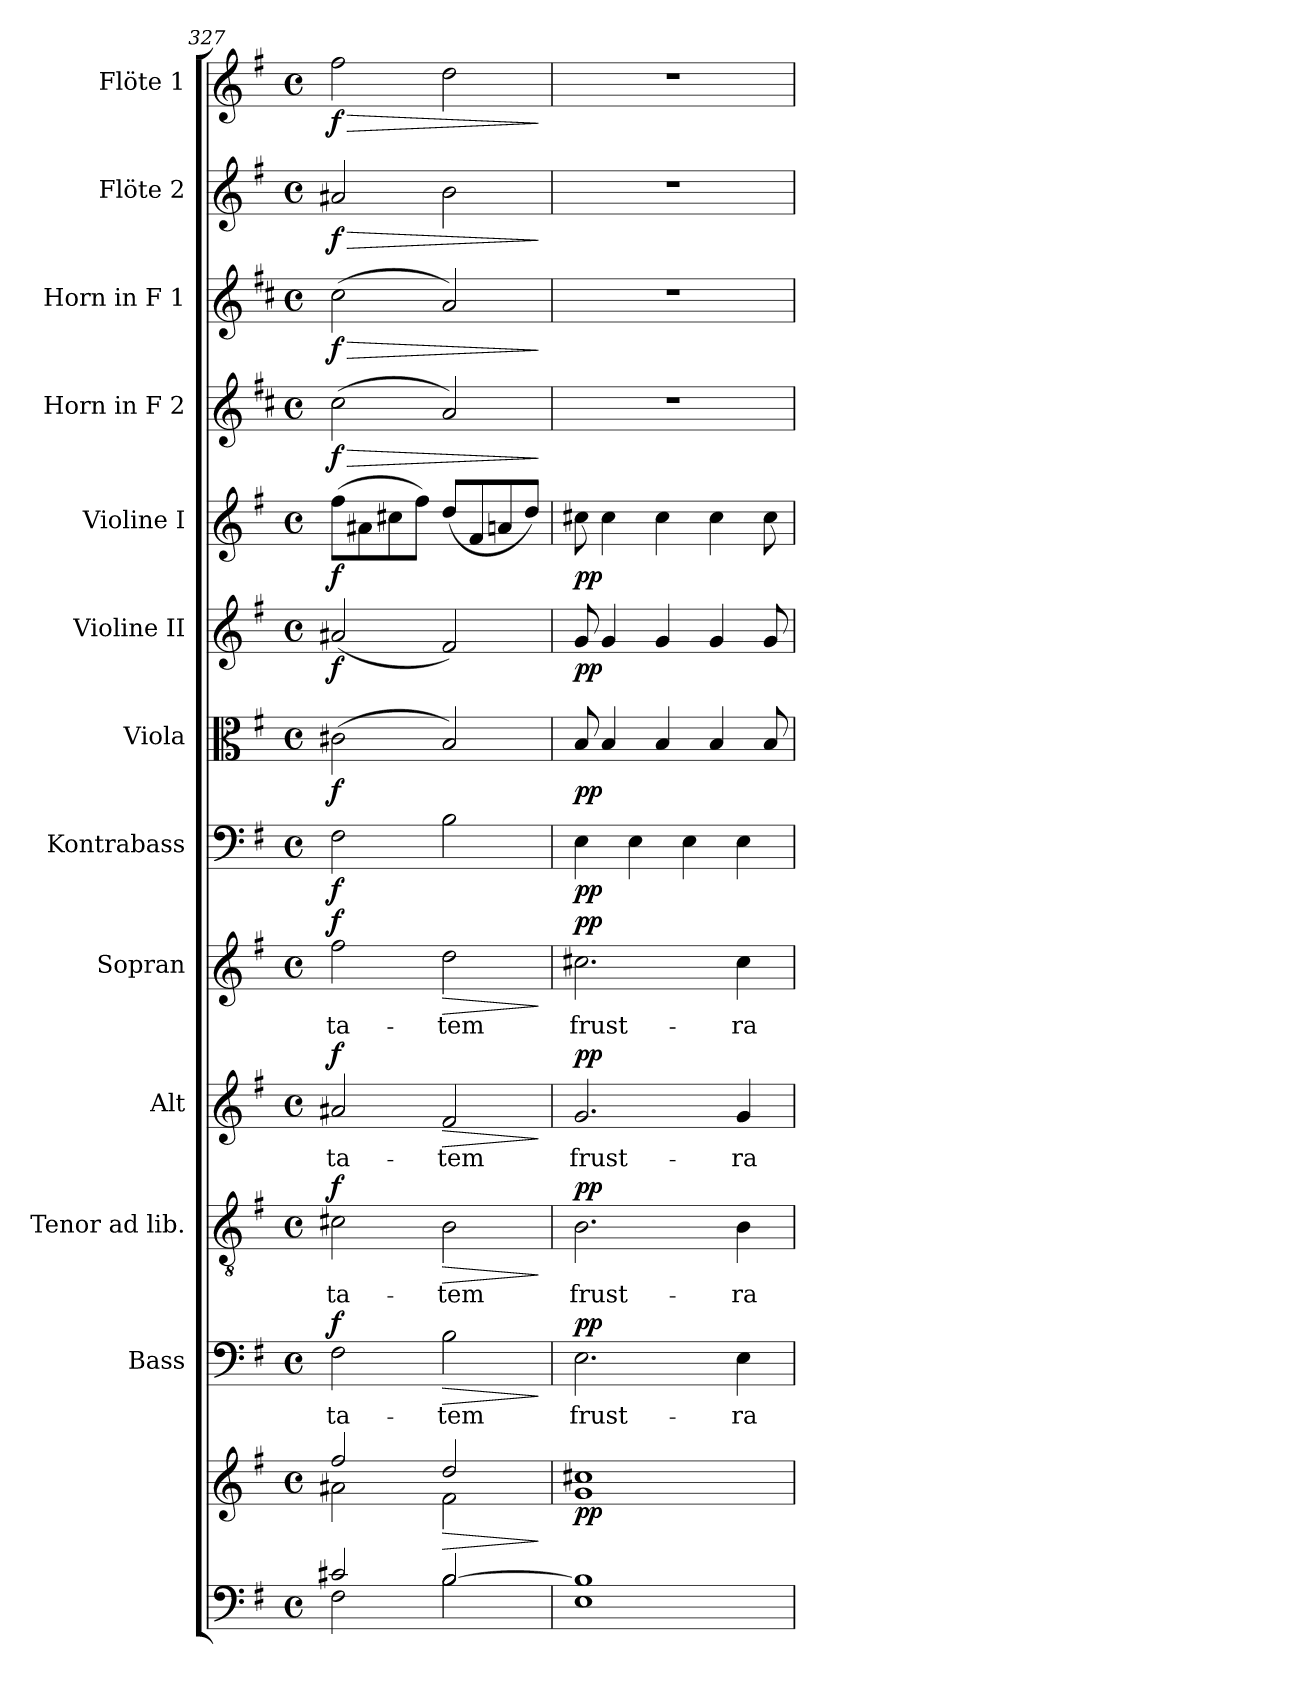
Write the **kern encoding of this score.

**kern	**kern	**dynam	**kern	**text	**dynam	**kern	**text	**dynam	**kern	**text	**dynam	**kern	**text	**dynam	**kern	**dynam	**kern	**dynam	**kern	**dynam	**kern	**dynam	**kern	**dynam	**kern	**dynam	**kern	**dynam	**kern	**dynam
*part13	*part13	*part13	*part12	*part12	*part12	*part11	*part11	*part11	*part10	*part10	*part10	*part9	*part9	*part9	*part8	*part8	*part7	*part7	*part6	*part6	*part5	*part5	*part4	*part4	*part3	*part3	*part2	*part2	*part1	*part1
*staff14	*staff13	*staff13/14	*staff12	*staff12	*staff12	*staff11	*staff11	*staff11	*staff10	*staff10	*staff10	*staff9	*staff9	*staff9	*staff8	*staff8	*staff7	*staff7	*staff6	*staff6	*staff5	*staff5	*staff4	*staff4	*staff3	*staff3	*staff2	*staff2	*staff1	*staff1
*	*	*	*I"Bass	*	*	*I"Tenor ad lib.	*	*	*I"Alt	*	*	*I"Sopran	*	*	*I"Kontrabass	*	*I"Viola	*	*I"Violine II	*	*I"Violine I	*	*I"Horn in F 2	*	*I"Horn in F 1	*	*I"Flöte 2	*	*I"Flöte 1	*
*	*	*	*I'B.	*	*	*I'T.	*	*	*I'A.	*	*	*I'S.	*	*	*I'Kb.	*	*I'Vla.	*	*I'Vl. II	*	*I'Vl. I	*	*	*	*	*	*I'Fl. 2	*	*I'Fl. 1	*
*clefF4	*clefG2	*	*clefF4	*	*	*clefGv2	*	*	*clefG2	*	*	*clefG2	*	*	*clefF4	*	*clefC3	*	*clefG2	*	*clefG2	*	*clefG2	*	*clefG2	*	*clefG2	*	*clefG2	*
*	*	*	*	*	*	*	*	*	*	*	*	*	*	*	*ITrd7c12	*	*	*	*	*	*	*	*ITrd4c7	*	*ITrd4c7	*	*	*	*	*
*k[f#]	*k[f#]	*	*k[f#]	*	*	*k[f#]	*	*	*k[f#]	*	*	*k[f#]	*	*	*k[f#]	*	*k[f#]	*	*k[f#]	*	*k[f#]	*	*k[f#]	*	*k[f#]	*	*k[f#]	*	*k[f#]	*
*G:	*G:	*	*G:	*	*	*G:	*	*	*G:	*	*	*G:	*	*	*G:	*	*G:	*	*G:	*	*G:	*	*G:	*	*G:	*	*G:	*	*G:	*
*M4/4	*M4/4	*	*M4/4	*	*	*M4/4	*	*	*M4/4	*	*	*M4/4	*	*	*M4/4	*	*M4/4	*	*M4/4	*	*M4/4	*	*M4/4	*	*M4/4	*	*M4/4	*	*M4/4	*
*met(c)	*met(c)	*	*met(c)	*	*	*met(c)	*	*	*met(c)	*	*	*met(c)	*	*	*met(c)	*	*met(c)	*	*met(c)	*	*met(c)	*	*met(c)	*	*met(c)	*	*met(c)	*	*met(c)	*
=327	=327	=327	=327	=327	=327	=327	=327	=327	=327	=327	=327	=327	=327	=327	=327	=327	=327	=327	=327	=327	=327	=327	=327	=327	=327	=327	=327	=327	=327	=327
*^	*^	*	*	*	*	*	*	*	*	*	*	*	*	*	*	*	*	*	*	*	*	*	*	*	*	*	*	*	*	*
!	!	!	!	!	!	!LO:LY:b	!LO:DY:a	!	!LO:LY:b	!LO:DY:a	!	!LO:LY:b	!LO:DY:a	!	!LO:LY:b	!LO:DY:a	!	!LO:DY:b	!	!LO:DY:b	!	!LO:DY:b	!	!LO:DY:b	!	!LO:HP:b	!	!LO:HP:b	!	!LO:HP:b	!	!LO:HP:b
!	!	!	!	!	!	!	!	!	!	!	!	!	!	!	!	!	!	!	!	!	!	!	!	!	!	!LO:DY:n=1:b	!	!LO:DY:n=1:b	!	!LO:DY:n=1:b	!	!LO:DY:n=1:b
2c#X/	2F#\	2ff#/	2a#X\	.	2F#\	-ta-	f	2c#X\	-ta-	f	2a#X/	-ta-	f	2ff#\	-ta-	f	2FF#\	f	(>2c#X\	f	(<2a#X/	f	(>8ff#\L	f	(>2f#\	> f	(>2f#\	> f	2a#X/	> f	2ff#\	> f
.	.	.	.	.	.	.	.	.	.	.	.	.	.	.	.	.	.	.	.	.	.	.	8a#X\	.	.	.	.	.	.	.	.	.
.	.	.	.	.	.	.	.	.	.	.	.	.	.	.	.	.	.	.	.	.	.	.	8cc#X\	.	.	.	.	.	.	.	.	.
.	.	.	.	.	.	.	.	.	.	.	.	.	.	.	.	.	.	.	.	.	.	.	8ff#\J)	.	.	.	.	.	.	.	.	.
!	!	!	!	!LO:HP:b	!	!LO:LY:b	!LO:HP:b	!	!LO:LY:b	!LO:HP:b	!	!LO:LY:b	!LO:HP:b	!	!LO:LY:b	!LO:HP:b	!	!	!	!	!	!	!	!	!	!	!	!	!	!	!	!
[>2B/	2B\	2dd/	2f#\	>	2B\	-tem	>	2B\	-tem	>	2f#/	-tem	>	2dd\	-tem	>	2BB\	.	2B/)	.	2f#/)	.	(<8dd/L	.	2d/)	.	2d/)	.	2b\	.	2dd\	.
.	.	.	.	.	.	.	.	.	.	.	.	.	.	.	.	.	.	.	.	.	.	.	8f#/	.	.	.	.	.	.	.	.	.
.	.	.	.	.	.	.	.	.	.	.	.	.	.	.	.	.	.	.	.	.	.	.	8an/	.	.	.	.	.	.	.	.	.
.	.	.	.	.	.	.	.	.	.	.	.	.	.	.	.	.	.	.	.	.	.	.	8dd/J)	.	.	.	.	.	.	.	.	.
*v	*v	*	*	*	*	*	*	*	*	*	*	*	*	*	*	*	*	*	*	*	*	*	*	*	*	*	*	*	*	*	*	*
*	*v	*v	*	*	*	*	*	*	*	*	*	*	*	*	*	*	*	*	*	*	*	*	*	*	*	*	*	*	*	*	*
.	.	]	.	.	]	.	.	]	.	.	]	.	.	]	.	.	.	.	.	.	.	.	.	]	.	]	.	]	.	]
!!LO:PB:g=z
=328	=328	=328	=328	=328	=328	=328	=328	=328	=328	=328	=328	=328	=328	=328	=328	=328	=328	=328	=328	=328	=328	=328	=328	=328	=328	=328	=328	=328	=328	=328
*^	*^	*	*	*	*	*	*	*	*	*	*	*	*	*	*	*	*	*	*	*	*	*	*	*	*	*	*	*	*	*
!	!	!	!	!LO:DY:b	!	!LO:LY:b	!LO:DY:a	!	!LO:LY:b	!LO:DY:a	!	!LO:LY:b	!LO:DY:a	!	!LO:LY:b	!LO:DY:a	!	!LO:DY:b	!	!LO:DY:b	!	!LO:DY:b	!	!LO:DY:b	!	!	!	!	!	!	!	!
1B]	1E	1cc#X	1g	pp	2.E\	frust-	pp	2.B\	frust-	pp	2.g/	frust-	pp	2.cc#X\	frust-	pp	4EE\	pp	8B/	pp	8g/	pp	8cc#X\	pp	1r	.	1r	.	1r	.	1r	.
.	.	.	.	.	.	.	.	.	.	.	.	.	.	.	.	.	.	.	4B/	.	4g/	.	4cc#\	.	.	.	.	.	.	.	.	.
.	.	.	.	.	.	.	.	.	.	.	.	.	.	.	.	.	4EE\	.	.	.	.	.	.	.	.	.	.	.	.	.	.	.
.	.	.	.	.	.	.	.	.	.	.	.	.	.	.	.	.	.	.	4B/	.	4g/	.	4cc#\	.	.	.	.	.	.	.	.	.
.	.	.	.	.	.	.	.	.	.	.	.	.	.	.	.	.	4EE\	.	.	.	.	.	.	.	.	.	.	.	.	.	.	.
.	.	.	.	.	.	.	.	.	.	.	.	.	.	.	.	.	.	.	4B/	.	4g/	.	4cc#\	.	.	.	.	.	.	.	.	.
!	!	!	!	!	!	!LO:LY:b	!	!	!LO:LY:b	!	!	!LO:LY:b	!	!	!LO:LY:b	!	!	!	!	!	!	!	!	!	!	!	!	!	!	!	!	!
.	.	.	.	.	4E\	-ra	.	4B\	-ra	.	4g/	-ra	.	4cc#\	-ra	.	4EE\	.	.	.	.	.	.	.	.	.	.	.	.	.	.	.
.	.	.	.	.	.	.	.	.	.	.	.	.	.	.	.	.	.	.	8B/	.	8g/	.	8cc#\	.	.	.	.	.	.	.	.	.
*v	*v	*	*	*	*	*	*	*	*	*	*	*	*	*	*	*	*	*	*	*	*	*	*	*	*	*	*	*	*	*	*	*
*	*v	*v	*	*	*	*	*	*	*	*	*	*	*	*	*	*	*	*	*	*	*	*	*	*	*	*	*	*	*	*	*
=	=	=	=	=	=	=	=	=	=	=	=	=	=	=	=	=	=	=	=	=	=	=	=	=	=	=	=	=	=	=
*-	*-	*-	*-	*-	*-	*-	*-	*-	*-	*-	*-	*-	*-	*-	*-	*-	*-	*-	*-	*-	*-	*-	*-	*-	*-	*-	*-	*-	*-	*-
